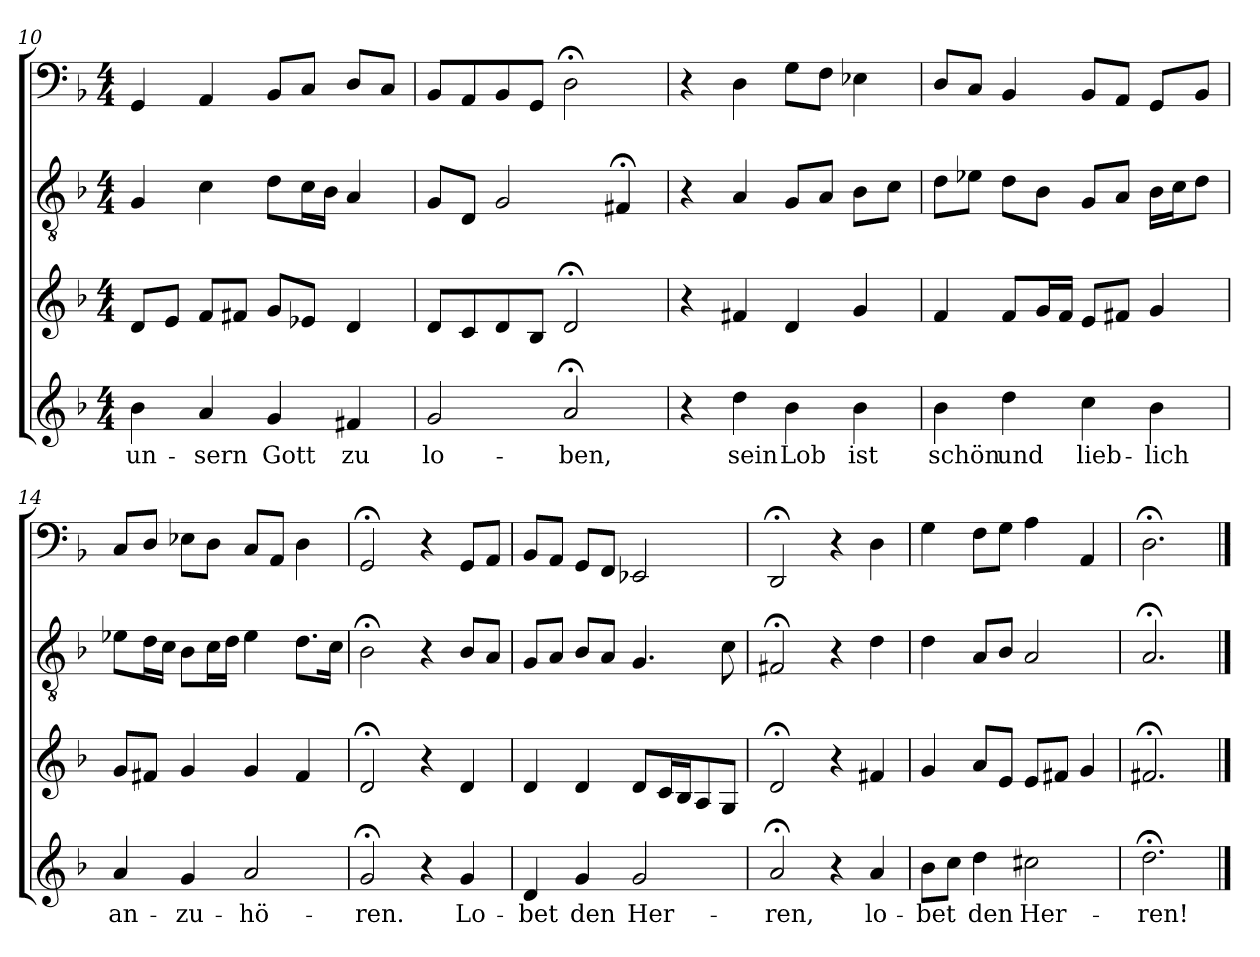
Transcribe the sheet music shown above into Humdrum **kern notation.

**kern	**text	**kern	**kern	**kern
*part4	*part4	*part3	*part2	*part1
*staff4	*staff4	*staff3	*staff2	*staff1
*clefG2	*	*clefG2	*clefGv2	*clefF4
*k[b-]	*	*k[b-]	*k[b-]	*k[b-]
*d:	*	*d:	*d:	*d:
*M4/4	*	*M4/4	*M4/4	*M4/4
=10	=10	=10	=10	=10
4b-\	un-	8d/L	4G/	4GG/
.	.	8e/J	.	.
4a/	-sern	8f/L	4c\	4AA/
.	.	8f#X/J	.	.
4g/	Gott	8g/L	8d\L	8BB-/L
.	.	8e-X/J	16c\L	8C/J
.	.	.	16B-\JJ	.
4f#X/	zu	4d/	4A/	8D/L
.	.	.	.	8C/J
=11	=11	=11	=11	=11
2g/	lo-	8d/L	8G/L	8BB-/L
.	.	8c/	8D/J	8AA/
.	.	8d/	2G/	8BB-/
.	.	8B-/J	.	8GG/J
2a;</	-ben,	2d;</	.	2D;<\
.	.	.	4F#X;</	.
=12	=12	=12	=12	=12
4r	.	4r	4r	4r
4dd\	sein	4f#X/	4A/	4D\
4b-\	Lob	4d/	8G/L	8G\L
.	.	.	8A/J	8F\J
4b-\	ist	4g/	8B-\L	4E-X\
.	.	.	8c\J	.
=13	=13	=13	=13	=13
4b-\	schön	4f/	8d\L	8D/L
.	.	.	8e-X\J	8C/J
4dd\	und	8f/L	8d\L	4BB-/
.	.	16g/L	8B-\J	.
.	.	16f/JJ	.	.
4cc\	lieb-	8e/L	8G/L	8BB-/L
.	.	8f#X/J	8A/J	8AA/J
4b-\	-lich	4g/	16B-\LL	8GG/L
.	.	.	16c\J	.
.	.	.	8d\J	8BB-/J
=14	=14	=14	=14	=14
4a/	an-	8g/L	8e-X\L	8C/L
.	.	8f#X/J	16d\L	8D/J
.	.	.	16c\JJ	.
4g/	-zu-	4g/	8B-\L	8E-X\L
.	.	.	16c\L	8D\J
.	.	.	16d\JJ	.
2a/	-hö-	4g/	4e-\	8C/L
.	.	.	.	8AA/J
.	.	4f#/	8.d\L	4D\
.	.	.	16c\Jk	.
=15	=15	=15	=15	=15
2g;</	-ren.	2d;</	2B-;<\	2GG;</
4r	.	4r	4r	4r
4g/	Lo-	4d/	8B-/L	8GG/L
.	.	.	8A/J	8AA/J
=16	=16	=16	=16	=16
4d/	-bet	4d/	8G/L	8BB-/L
.	.	.	8A/J	8AA/J
4g/	den	4d/	8B-/L	8GG/L
.	.	.	8A/J	8FF/J
2g/	Her-	8d/L	4.G/	2EE-X/
.	.	16c/L	.	.
.	.	16B-/J	.	.
.	.	8A/	.	.
.	.	8G/J	8c\	.
=17	=17	=17	=17	=17
2a;</	-ren,	2d;</	2F#X;</	2DD;</
4r	.	4r	4r	4r
4a/	lo-	4f#X/	4d\	4D\
=18	=18	=18	=18	=18
8b-\L	-bet	4g/	4d\	4G\
8cc\J	.	.	.	.
4dd\	den	8a/L	8A/L	8F\L
.	.	8e/J	8B-/J	8G\J
2cc#X\	Her-	8e/L	2A/	4A\
.	.	8f#X/J	.	.
.	.	4g/	.	4AA/
=19	=19	=19	=19	=19
2.dd;<\	-ren!	2.f#X;</	2.A;</	2.D;<\
==	==	==	==	==
*-	*-	*-	*-	*-
